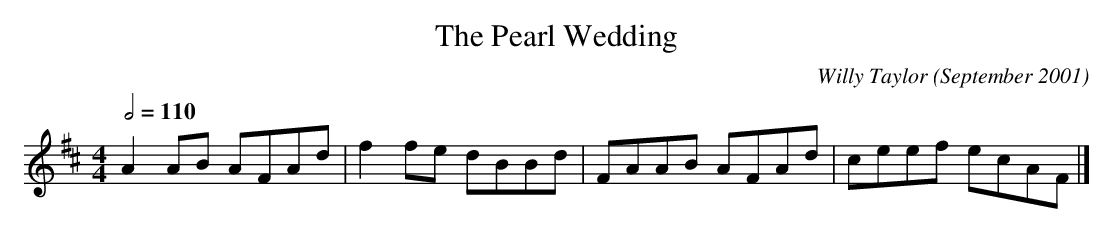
X:1
T:The Pearl Wedding
C:Willy Taylor
O:September 2001
M:4/4
L:1/8
Q:1/2=110
K:D
A2 AB AFAd | f2 fe dBBd | FAAB AFAd | ceef ecAF |]
